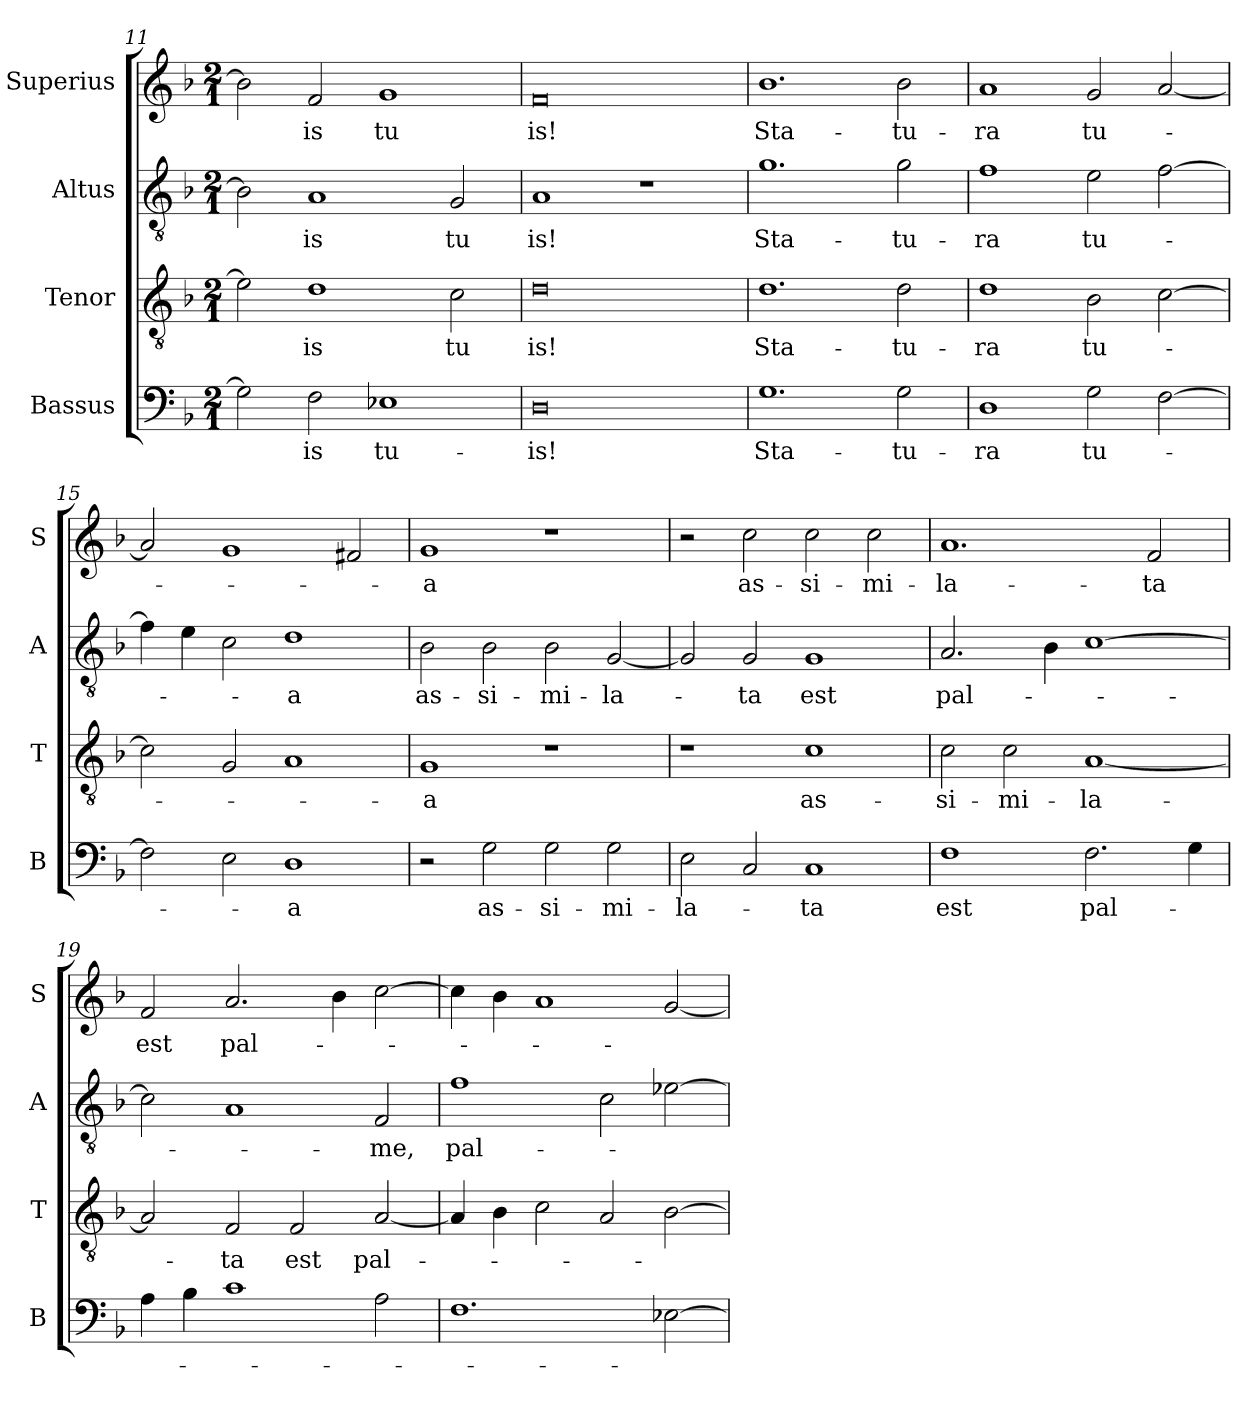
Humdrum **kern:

**kern	**text	**kern	**text	**kern	**text	**kern	**text
*part4	*part4	*part3	*part3	*part2	*part2	*part1	*part1
*staff4	*staff4	*staff3	*staff3	*staff2	*staff2	*staff1	*staff1
*I"Bassus	*	*I"Tenor	*	*I"Altus	*	*I"Superius	*
*I'B	*	*I'T	*	*I'A	*	*I'S	*
*clefF4	*	*clefGv2	*	*clefGv2	*	*clefG2	*
*k[b-]	*	*k[b-]	*	*k[b-]	*	*k[b-]	*
*M2/1	*	*M2/1	*	*M2/1	*	*M2/1	*
=11	=11	=11	=11	=11	=11	=11	=11
2G\]	.	2e-\]	.	2B-\]	.	2b-\]	.
2F\	-is	1d	-is	1A	-is	2f/	-is
1E-X	tu-	.	.	.	.	1g	tu
.	.	2c\	tu	2G/	tu	.	.
=12	=12	=12	=12	=12	=12	=12	=12
0D	-is!	0d	is!	1A	is!	0f	is!
.	.	.	.	1r	.	.	.
=13	=13	=13	=13	=13	=13	=13	=13
1.G	Sta-	1.d	Sta-	1.g	Sta-	1.b-	Sta-
2G\	-tu-	2d\	-tu-	2g\	-tu-	2b-\	-tu-
=14	=14	=14	=14	=14	=14	=14	=14
1D	-ra	1d	-ra	1f	-ra	1a	-ra
2G\	tu-	2B-\	tu-	2e\	tu-	2g/	tu-
[2F\	.	[2c\	.	[2f\	.	[2a/	.
=15	=15	=15	=15	=15	=15	=15	=15
2F\]	.	2c\]	.	4f\]	.	2a/]	.
.	.	.	.	4e\	.	.	.
2E\	.	2G/	.	2c\	.	1g	.
1D	-a	1A	.	1d	-a	.	.
.	.	.	.	.	.	2f#X/	.
=16	=16	=16	=16	=16	=16	=16	=16
2r	.	1G	-a	2B-\	as-	1g	-a
2G\	as-	.	.	2B-\	-si-	.	.
2G\	-si-	1r	.	2B-\	-mi-	1r	.
2G\	-mi-	.	.	[2G/	-la-	.	.
=17	=17	=17	=17	=17	=17	=17	=17
2E\	-la-	1r	.	2G/]	.	2r	.
2C/	.	.	.	2G/	-ta	2cc\	as-
1C	-ta	1c	as-	1G	est	2cc\	-si-
.	.	.	.	.	.	2cc\	-mi-
=18	=18	=18	=18	=18	=18	=18	=18
1F	est	2c\	-si-	2.A/	pal-	1.a	-la-
.	.	2c\	-mi-	.	.	.	.
.	.	.	.	4B-\	.	.	.
2.F\	pal-	[1A	-la-	[1c	.	.	.
.	.	.	.	.	.	2f/	-ta
4G\	.	.	.	.	.	.	.
=19	=19	=19	=19	=19	=19	=19	=19
4A\	.	2A/]	.	2c\]	.	2f/	est
4B-\	.	.	.	.	.	.	.
1c	.	2F/	-ta	1A	.	2.a/	pal-
.	.	2F/	est	.	.	.	.
.	.	.	.	.	.	4b-\	.
2A\	.	[2A/	pal-	2F/	-me,	[2cc\	.
=20	=20	=20	=20	=20	=20	=20	=20
1.F	.	4A/]	.	1f	pal-	4cc\]	.
.	.	4B-\	.	.	.	4b-\	.
.	.	2c\	.	.	.	1a	.
.	.	2A/	.	2c\	.	.	.
[2E-X\	.	[2B-\	.	[2e-X\	.	[2g/	.
=	=	=	=	=	=	=	=
*-	*-	*-	*-	*-	*-	*-	*-
